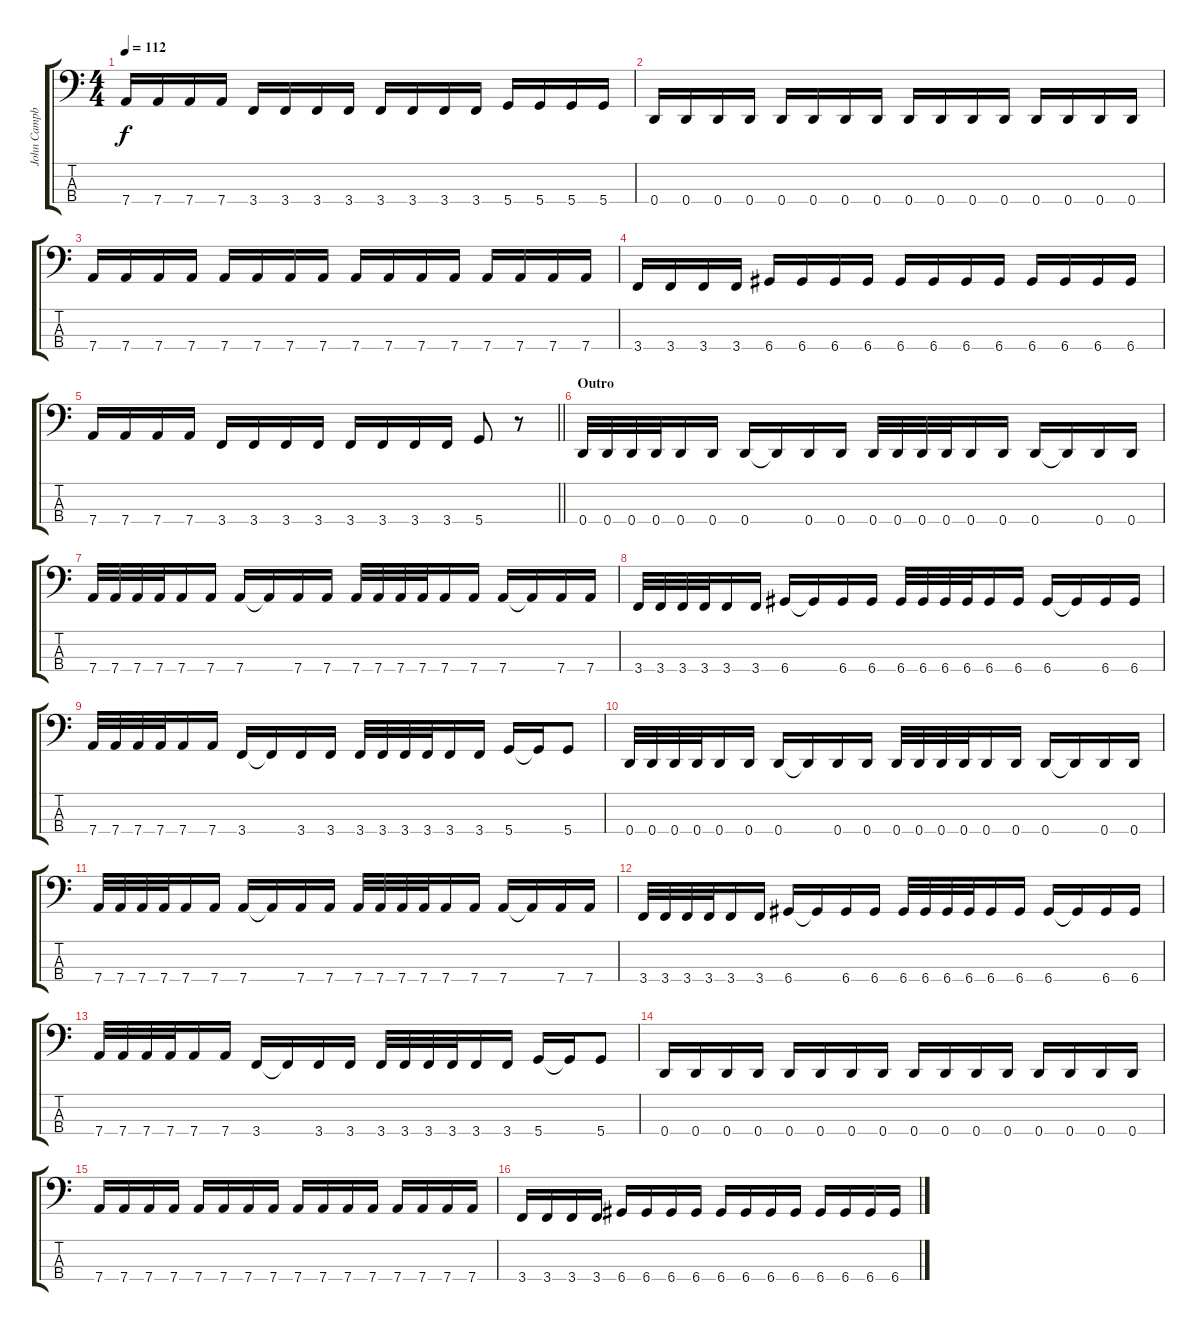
\track ("John Campbell" "John Campb") {instrument electricbasspick}
\staff {score tabs}
\tuning (G2 D2 A1 D1) {hide}
\ts (4 4)
\tempo 112
\clef f4
\ks c
7.4.16{dy f} 7.4.16 7.4.16 7.4.16 3.4.16 3.4.16 3.4.16 3.4.16 3.4.16 3.4.16 3.4.16 3.4.16 5.4.16 5.4.16 5.4.16 5.4.16 |
0.4.16 0.4.16 0.4.16 0.4.16 0.4.16 0.4.16 0.4.16 0.4.16 0.4.16 0.4.16 0.4.16 0.4.16 0.4.16 0.4.16 0.4.16 0.4.16 |
7.4.16 7.4.16 7.4.16 7.4.16 7.4.16 7.4.16 7.4.16 7.4.16 7.4.16 7.4.16 7.4.16 7.4.16 7.4.16 7.4.16 7.4.16 7.4.16 |
3.4.16 3.4.16 3.4.16 3.4.16 6.4.16 6.4.16 6.4.16 6.4.16 6.4.16 6.4.16 6.4.16 6.4.16 6.4.16 6.4.16 6.4.16 6.4.16 |
\barLineRight lightlight
7.4.16 7.4.16 7.4.16 7.4.16 3.4.16 3.4.16 3.4.16 3.4.16 3.4.16 3.4.16 3.4.16 3.4.16 5.4.8 r.8 |
\section ("" "Outro")
0.4.32 0.4.32 0.4.32 0.4.32 0.4.16 0.4.16 0.4.16 0.4{t}.16 0.4.16 0.4.16 0.4.32 0.4.32 0.4.32 0.4.32 0.4.16 0.4.16 0.4.16 0.4{t}.16 0.4.16 0.4.16 |
7.4.32 7.4.32 7.4.32 7.4.32 7.4.16 7.4.16 7.4.16 7.4{t}.16 7.4.16 7.4.16 7.4.32 7.4.32 7.4.32 7.4.32 7.4.16 7.4.16 7.4.16 7.4{t}.16 7.4.16 7.4.16 |
3.4.32 3.4.32 3.4.32 3.4.32 3.4.16 3.4.16 6.4.16 6.4{t}.16 6.4.16 6.4.16 6.4.32 6.4.32 6.4.32 6.4.32 6.4.16 6.4.16 6.4.16 6.4{t}.16 6.4.16 6.4.16 |
7.4.32 7.4.32 7.4.32 7.4.32 7.4.16 7.4.16 3.4.16 3.4{t}.16 3.4.16 3.4.16 3.4.32 3.4.32 3.4.32 3.4.32 3.4.16 3.4.16 5.4.16 5.4{t}.16 5.4.8 |
0.4.32 0.4.32 0.4.32 0.4.32 0.4.16 0.4.16 0.4.16 0.4{t}.16 0.4.16 0.4.16 0.4.32 0.4.32 0.4.32 0.4.32 0.4.16 0.4.16 0.4.16 0.4{t}.16 0.4.16 0.4.16 |
7.4.32 7.4.32 7.4.32 7.4.32 7.4.16 7.4.16 7.4.16 7.4{t}.16 7.4.16 7.4.16 7.4.32 7.4.32 7.4.32 7.4.32 7.4.16 7.4.16 7.4.16 7.4{t}.16 7.4.16 7.4.16 |
3.4.32 3.4.32 3.4.32 3.4.32 3.4.16 3.4.16 6.4.16 6.4{t}.16 6.4.16 6.4.16 6.4.32 6.4.32 6.4.32 6.4.32 6.4.16 6.4.16 6.4.16 6.4{t}.16 6.4.16 6.4.16 |
7.4.32 7.4.32 7.4.32 7.4.32 7.4.16 7.4.16 3.4.16 3.4{t}.16 3.4.16 3.4.16 3.4.32 3.4.32 3.4.32 3.4.32 3.4.16 3.4.16 5.4.16 5.4{t}.16 5.4.8 |
0.4.16 0.4.16 0.4.16 0.4.16 0.4.16 0.4.16 0.4.16 0.4.16 0.4.16 0.4.16 0.4.16 0.4.16 0.4.16 0.4.16 0.4.16 0.4.16 |
7.4.16 7.4.16 7.4.16 7.4.16 7.4.16 7.4.16 7.4.16 7.4.16 7.4.16 7.4.16 7.4.16 7.4.16 7.4.16 7.4.16 7.4.16 7.4.16 |
3.4.16 3.4.16 3.4.16 3.4.16 6.4.16 6.4.16 6.4.16 6.4.16 6.4.16 6.4.16 6.4.16 6.4.16 6.4.16 6.4.16 6.4.16 6.4.16
